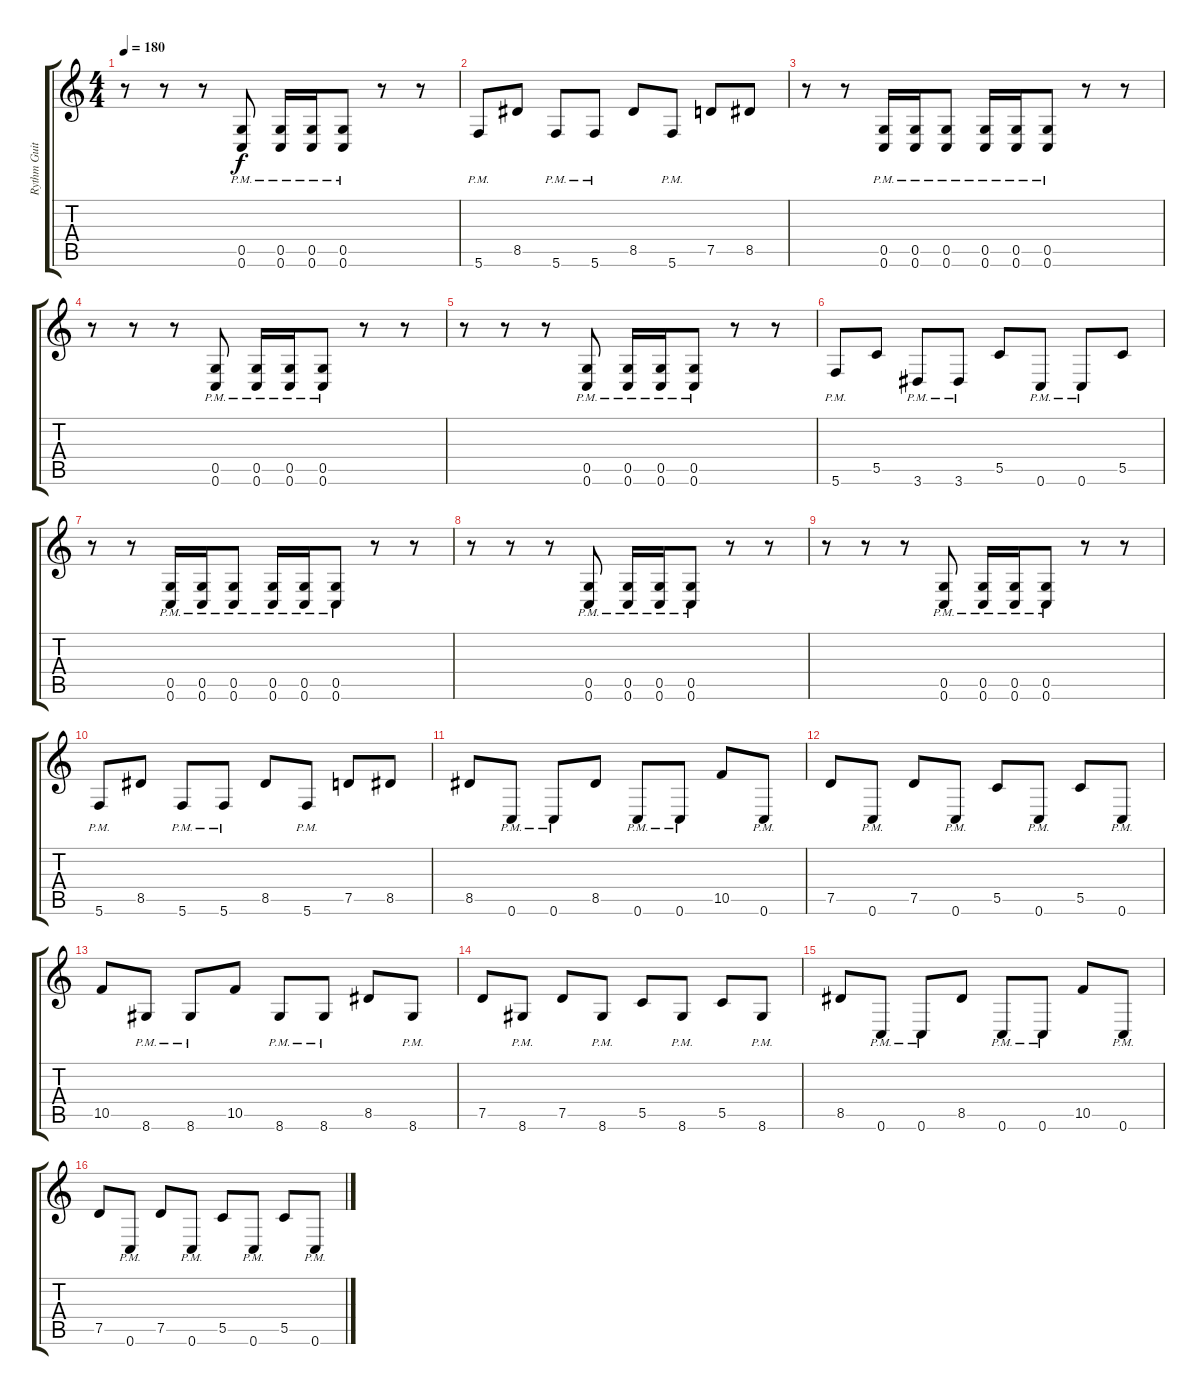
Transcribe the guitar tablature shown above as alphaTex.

\track ("Rythm Guitar" "Rythm Guit") {instrument distortionguitar}
\staff {score tabs}
\tuning (D4 A3 F3 C3 G2 C2) {hide}
\ts (4 4)
\tempo 180
\clef g2
\ks c
r.8{dy f} r.8 r.8 (0.5{pm} 0.6{pm}).8 (0.5{pm} 0.6{pm}).16 (0.5{pm} 0.6{pm}).16 (0.5{pm} 0.6{pm}).8 r.8 r.8 |
5.6{pm}.8 8.5.8 5.6{pm}.8 5.6{pm}.8 8.5.8 5.6{pm}.8 7.5.8 8.5.8 |
r.8 r.8 (0.5{pm} 0.6{pm}).16 (0.5{pm} 0.6{pm}).16 (0.5{pm} 0.6{pm}).8 (0.5{pm} 0.6{pm}).16 (0.5{pm} 0.6{pm}).16 (0.5{pm} 0.6{pm}).8 r.8 r.8 |
r.8 r.8 r.8 (0.5{pm} 0.6{pm}).8 (0.5{pm} 0.6{pm}).16 (0.5{pm} 0.6{pm}).16 (0.5{pm} 0.6{pm}).8 r.8 r.8 |
r.8 r.8 r.8 (0.5{pm} 0.6{pm}).8 (0.5{pm} 0.6{pm}).16 (0.5{pm} 0.6{pm}).16 (0.5{pm} 0.6{pm}).8 r.8 r.8 |
5.6{pm}.8 5.5.8 3.6{pm}.8 3.6{pm}.8 5.5.8 0.6{pm}.8 0.6{pm}.8 5.5.8 |
r.8 r.8 (0.5{pm} 0.6{pm}).16 (0.5{pm} 0.6{pm}).16 (0.5{pm} 0.6{pm}).8 (0.5{pm} 0.6{pm}).16 (0.5{pm} 0.6{pm}).16 (0.5{pm} 0.6{pm}).8 r.8 r.8 |
r.8 r.8 r.8 (0.5{pm} 0.6{pm}).8 (0.5{pm} 0.6{pm}).16 (0.5{pm} 0.6{pm}).16 (0.5{pm} 0.6{pm}).8 r.8 r.8 |
r.8 r.8 r.8 (0.5{pm} 0.6{pm}).8 (0.5{pm} 0.6{pm}).16 (0.5{pm} 0.6{pm}).16 (0.5{pm} 0.6{pm}).8 r.8 r.8 |
5.6{pm}.8 8.5.8 5.6{pm}.8 5.6{pm}.8 8.5.8 5.6{pm}.8 7.5.8 8.5.8 |
8.5.8 0.6{pm}.8 0.6{pm}.8 8.5.8 0.6{pm}.8 0.6{pm}.8 10.5.8 0.6{pm}.8 |
7.5.8 0.6{pm}.8 7.5.8 0.6{pm}.8 5.5.8 0.6{pm}.8 5.5.8 0.6{pm}.8 |
10.5.8 8.6{pm}.8 8.6{pm}.8 10.5.8 8.6{pm}.8 8.6{pm}.8 8.5.8 8.6{pm}.8 |
7.5.8 8.6{pm}.8 7.5.8 8.6{pm}.8 5.5.8 8.6{pm}.8 5.5.8 8.6{pm}.8 |
8.5.8 0.6{pm}.8 0.6{pm}.8 8.5.8 0.6{pm}.8 0.6{pm}.8 10.5.8 0.6{pm}.8 |
7.5.8 0.6{pm}.8 7.5.8 0.6{pm}.8 5.5.8 0.6{pm}.8 5.5.8 0.6{pm}.8
